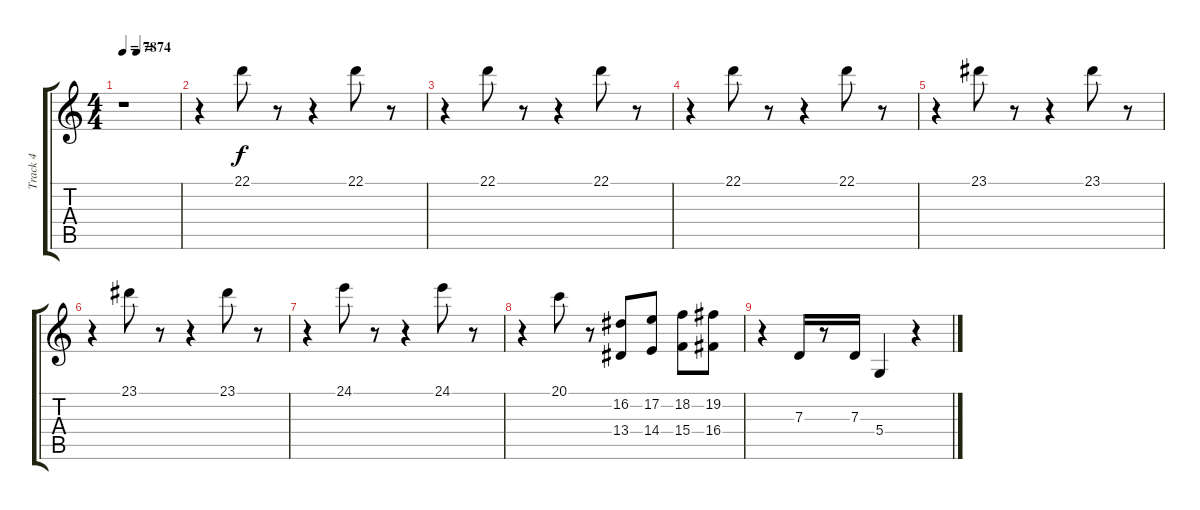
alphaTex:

\track ("Track 4" "Track 4") {instrument stringensemble1}
\staff {score tabs}
\tuning (E4 B3 G3 D3 A2 E2) {hide}
\ts (4 4)
\tempo 78
\tempo (74 0.25)
\clef g2
\ks c
r.1{dy f} |
r.4 22.1.8 r.8 r.4 22.1.8 r.8 |
r.4 22.1.8 r.8 r.4 22.1.8 r.8 |
r.4 22.1.8 r.8 r.4 22.1.8 r.8 |
r.4 23.1.8 r.8 r.4 23.1.8 r.8 |
r.4 23.1.8 r.8 r.4 23.1.8 r.8 |
r.4 24.1.8 r.8 r.4 24.1.8 r.8 |
r.4 20.1.8 r.8 (16.2 13.4).8 (17.2 14.4).8 (18.2 15.4).8 (19.2 16.4).8 |
r.4 7.3.16 r.8 7.3.16 5.4.4 r.4
